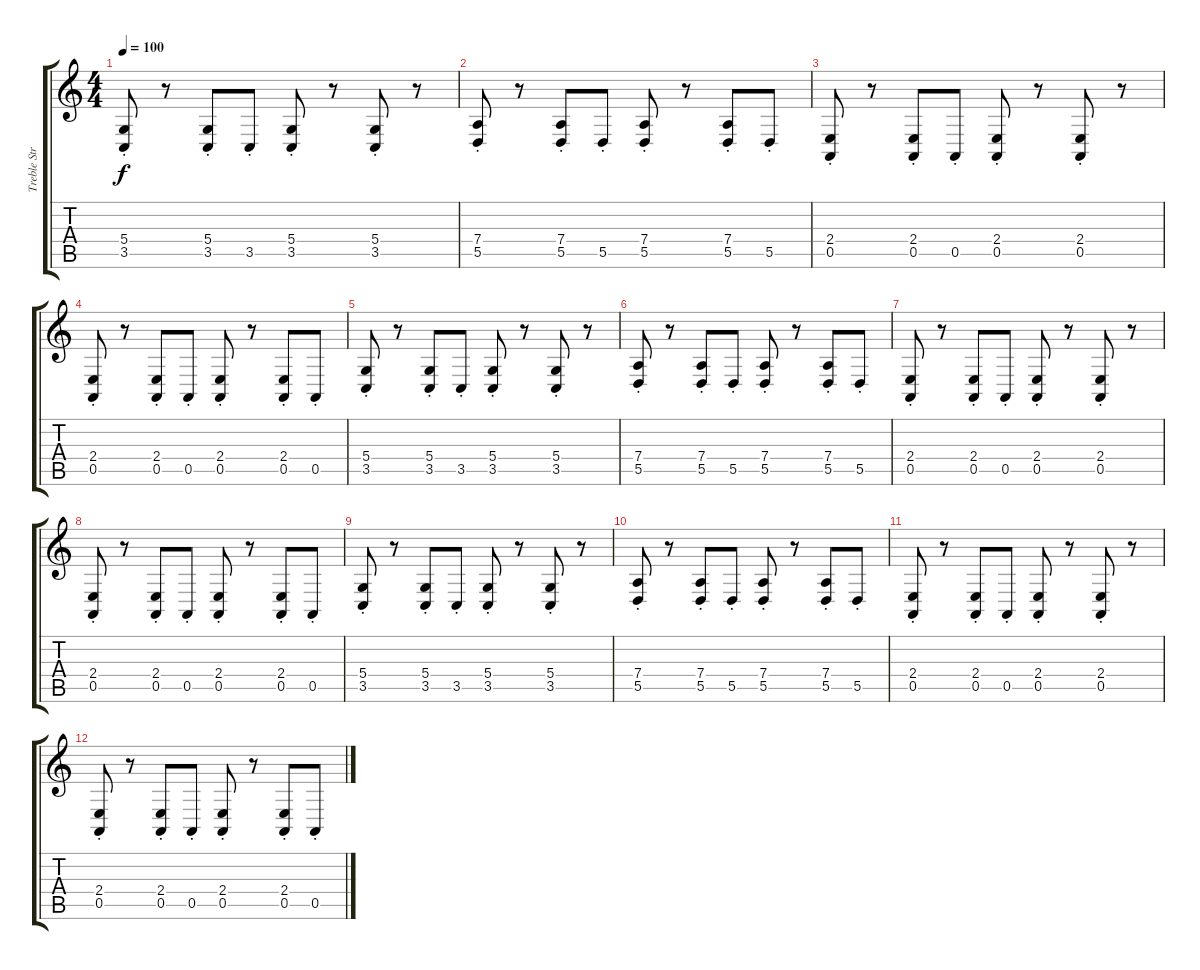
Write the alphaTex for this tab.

\track ("Treble Strings" "Treble Str") {instrument stringensemble1}
\staff {score tabs}
\tuning (E4 B3 G3 D3 A2 E2) {hide}
\ts (4 4)
\tempo 100
\clef g2
\ks aminor
(5.4{st} 3.5{st}).8{dy f} r.8 (5.4{st} 3.5{st}).8 3.5{st}.8 (5.4{st} 3.5{st}).8 r.8 (5.4{st} 3.5{st}).8 r.8 |
(7.4{st} 5.5{st}).8 r.8 (7.4{st} 5.5{st}).8 5.5{st}.8 (7.4{st} 5.5{st}).8 r.8 (7.4{st} 5.5{st}).8 5.5{st}.8 |
(2.4{st} 0.5{st}).8 r.8 (2.4{st} 0.5{st}).8 0.5{st}.8 (2.4{st} 0.5{st}).8 r.8 (2.4{st} 0.5{st}).8 r.8 |
(2.4{st} 0.5{st}).8 r.8 (2.4{st} 0.5{st}).8 0.5{st}.8 (2.4{st} 0.5{st}).8 r.8 (2.4{st} 0.5{st}).8 0.5{st}.8 |
(5.4{st} 3.5{st}).8 r.8 (5.4{st} 3.5{st}).8 3.5{st}.8 (5.4{st} 3.5{st}).8 r.8 (5.4{st} 3.5{st}).8 r.8 |
(7.4{st} 5.5{st}).8 r.8 (7.4{st} 5.5{st}).8 5.5{st}.8 (7.4{st} 5.5{st}).8 r.8 (7.4{st} 5.5{st}).8 5.5{st}.8 |
(2.4{st} 0.5{st}).8 r.8 (2.4{st} 0.5{st}).8 0.5{st}.8 (2.4{st} 0.5{st}).8 r.8 (2.4{st} 0.5{st}).8 r.8 |
(2.4{st} 0.5{st}).8 r.8 (2.4{st} 0.5{st}).8 0.5{st}.8 (2.4{st} 0.5{st}).8 r.8 (2.4{st} 0.5{st}).8 0.5{st}.8 |
(5.4{st} 3.5{st}).8 r.8 (5.4{st} 3.5{st}).8 3.5{st}.8 (5.4{st} 3.5{st}).8 r.8 (5.4{st} 3.5{st}).8 r.8 |
(7.4{st} 5.5{st}).8 r.8 (7.4{st} 5.5{st}).8 5.5{st}.8 (7.4{st} 5.5{st}).8 r.8 (7.4{st} 5.5{st}).8 5.5{st}.8 |
(2.4{st} 0.5{st}).8 r.8 (2.4{st} 0.5{st}).8 0.5{st}.8 (2.4{st} 0.5{st}).8 r.8 (2.4{st} 0.5{st}).8 r.8 |
(2.4{st} 0.5{st}).8 r.8 (2.4{st} 0.5{st}).8 0.5{st}.8 (2.4{st} 0.5{st}).8 r.8 (2.4{st} 0.5{st}).8 0.5{st}.8
